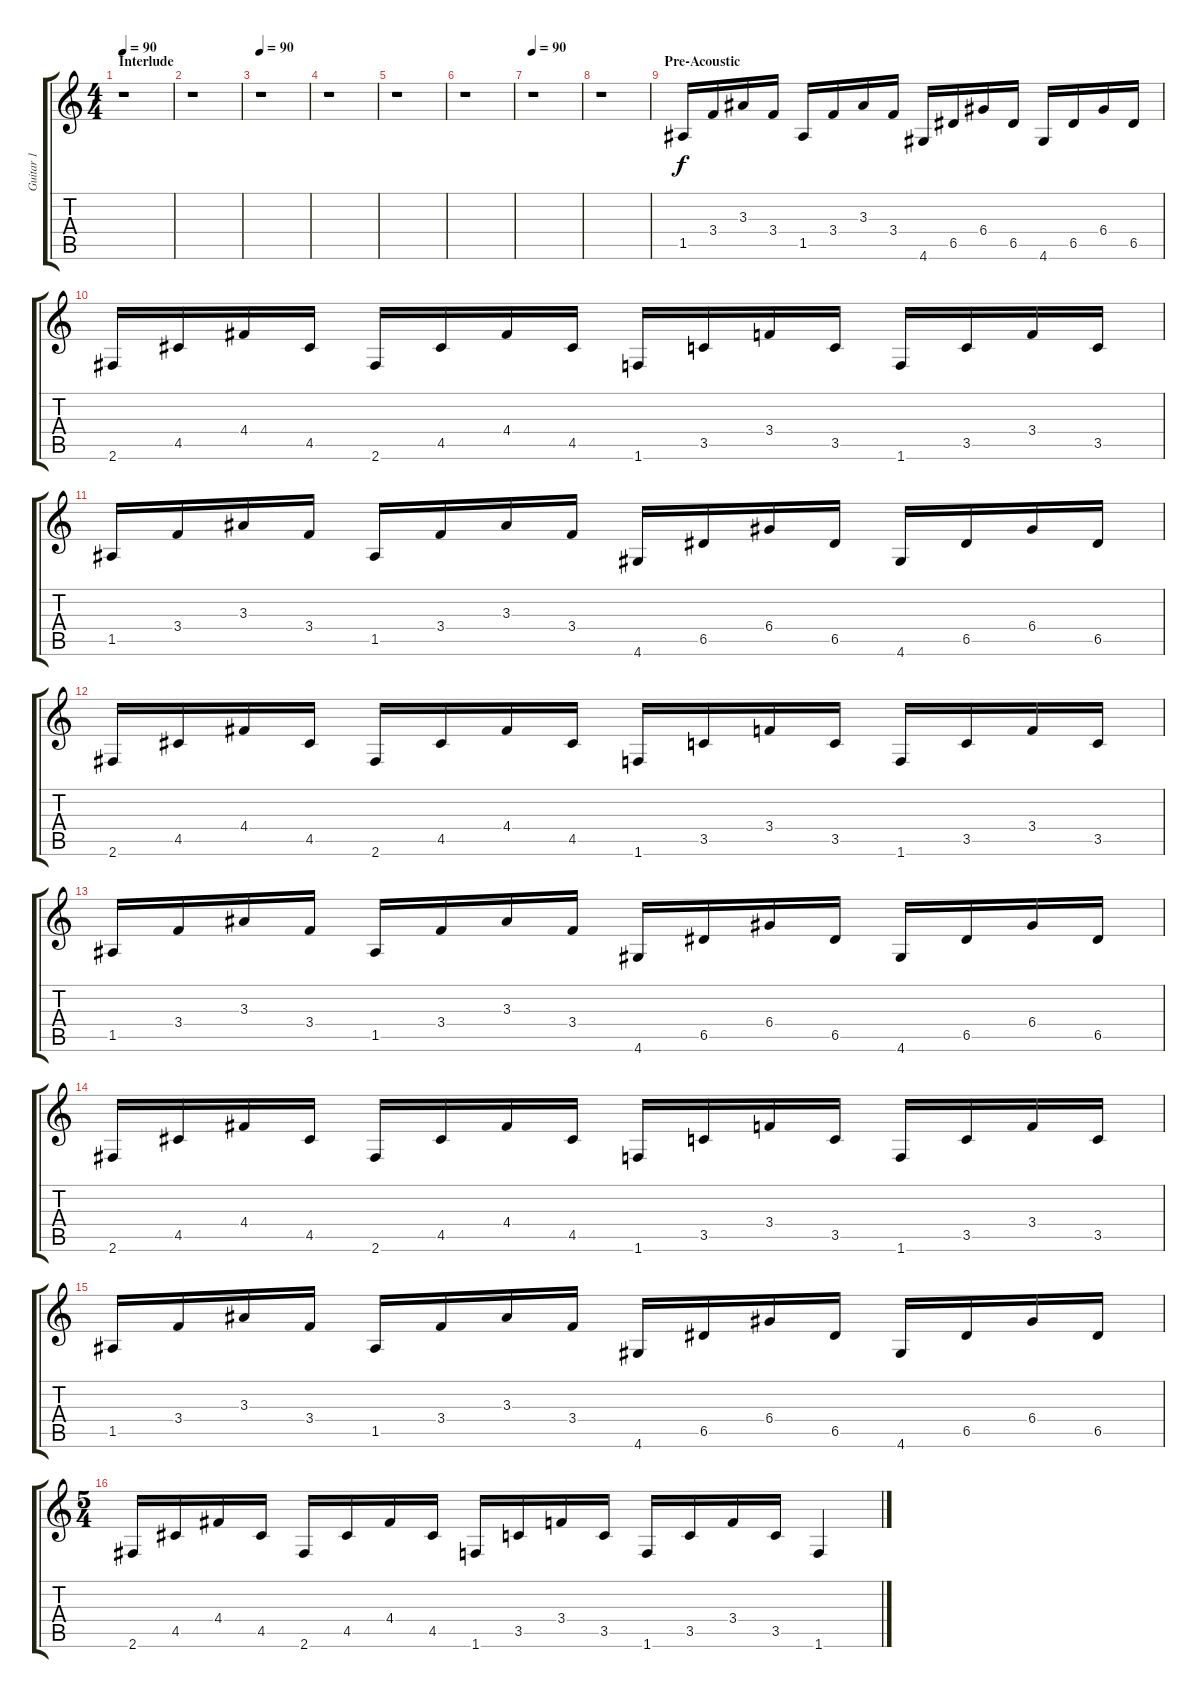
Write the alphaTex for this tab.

\track ("Guitar 1" "Guitar 1") {instrument acousticguitarnylon}
\staff {score tabs}
\tuning (E4 B3 G3 D3 A2 E2) {hide}
\ts (4 4)
\section ("" "Interlude")
\tempo 90
\clef g2
\ks c
r.1{dy f} |
r.1 |
\tempo 90
r.1 |
r.1 |
r.1 |
r.1 |
\tempo 90
r.1 |
r.1 |
\section ("" "Pre-Acoustic")
1.5.16{volume 16 instrument electricguitarclean} 3.4.16 3.3.16 3.4.16 1.5.16 3.4.16 3.3.16 3.4.16 4.6.16 6.5.16 6.4.16 6.5.16 4.6.16 6.5.16 6.4.16 6.5.16 |
2.6.16 4.5.16 4.4.16 4.5.16 2.6.16 4.5.16 4.4.16 4.5.16 1.6.16 3.5.16 3.4.16 3.5.16 1.6.16 3.5.16 3.4.16 3.5.16 |
1.5.16 3.4.16 3.3.16 3.4.16 1.5.16 3.4.16 3.3.16 3.4.16 4.6.16 6.5.16 6.4.16 6.5.16 4.6.16 6.5.16 6.4.16 6.5.16 |
2.6.16 4.5.16 4.4.16 4.5.16 2.6.16 4.5.16 4.4.16 4.5.16 1.6.16 3.5.16 3.4.16 3.5.16 1.6.16 3.5.16 3.4.16 3.5.16 |
1.5.16{volume 16 instrument electricguitarclean} 3.4.16 3.3.16 3.4.16 1.5.16 3.4.16 3.3.16 3.4.16 4.6.16 6.5.16 6.4.16 6.5.16 4.6.16 6.5.16 6.4.16 6.5.16 |
2.6.16 4.5.16 4.4.16 4.5.16 2.6.16 4.5.16 4.4.16 4.5.16 1.6.16 3.5.16 3.4.16 3.5.16 1.6.16 3.5.16 3.4.16 3.5.16 |
1.5.16 3.4.16 3.3.16 3.4.16 1.5.16 3.4.16 3.3.16 3.4.16 4.6.16 6.5.16 6.4.16 6.5.16 4.6.16 6.5.16 6.4.16 6.5.16 |
\ts (5 4)
2.6.16 4.5.16 4.4.16 4.5.16 2.6.16 4.5.16 4.4.16 4.5.16 1.6.16 3.5.16 3.4.16 3.5.16 1.6.16 3.5.16 3.4.16 3.5.16 1.6.4
